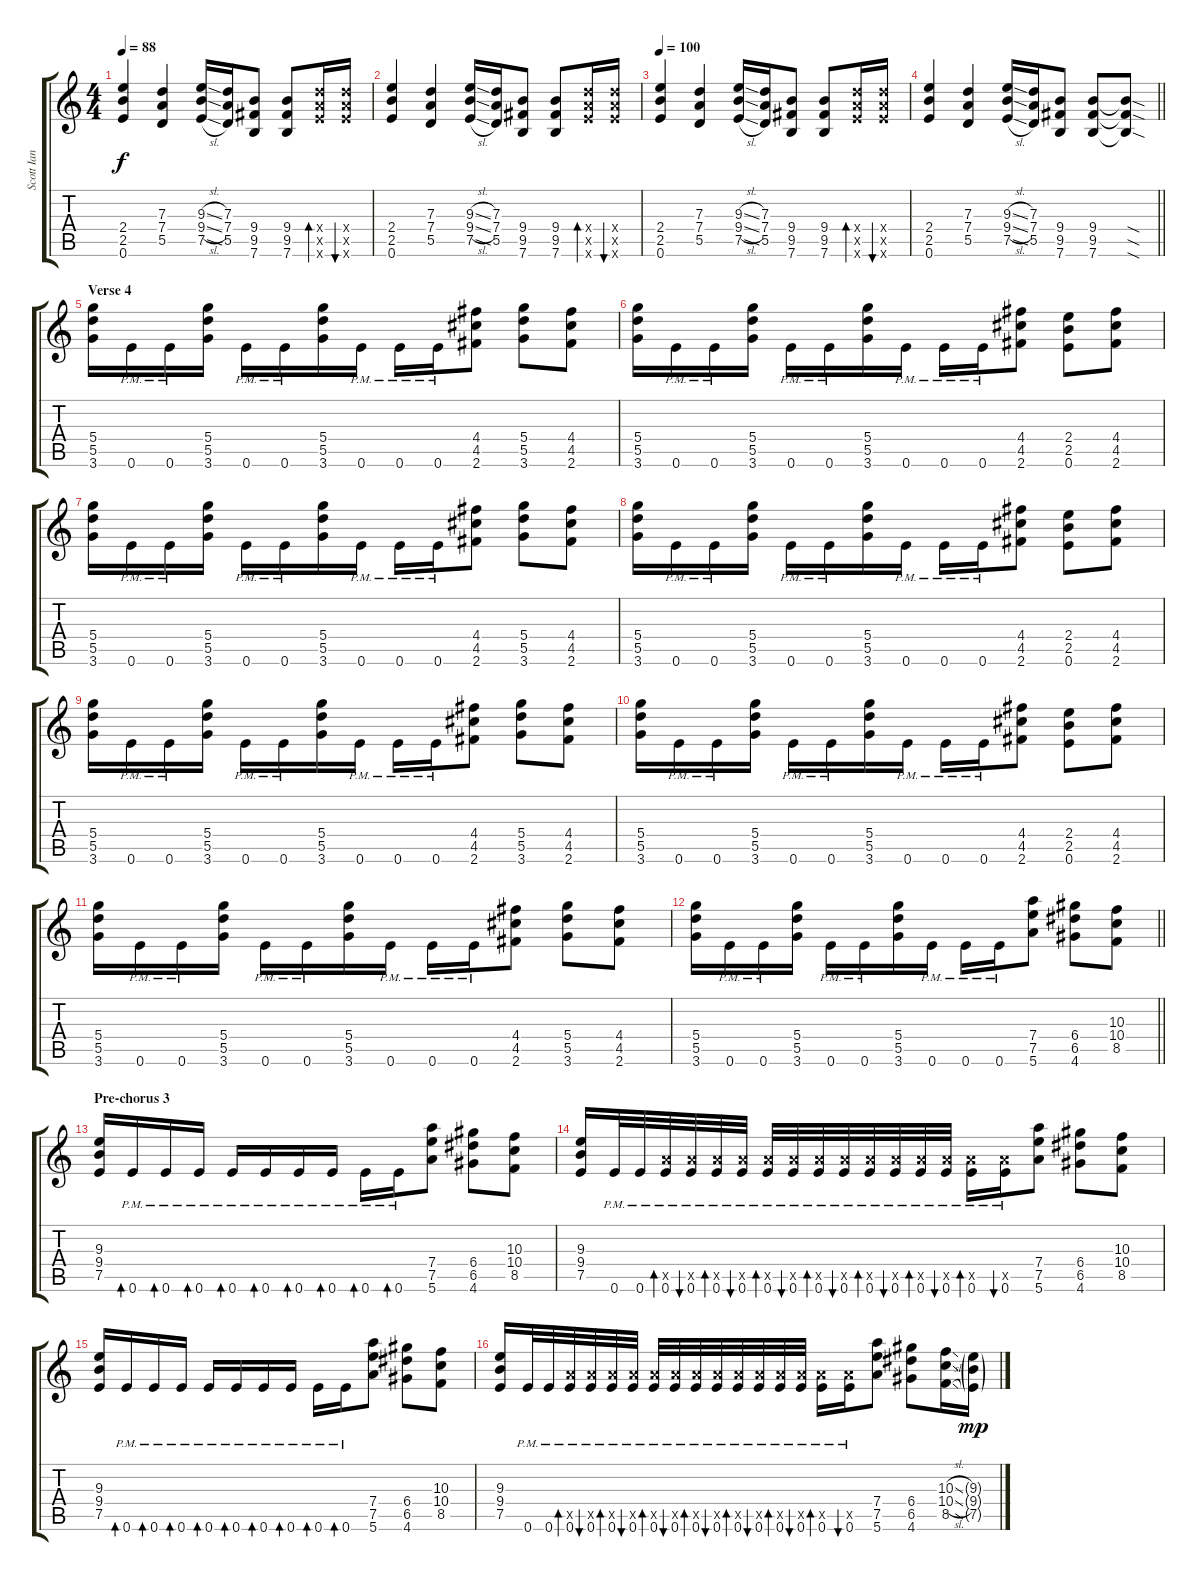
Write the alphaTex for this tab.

\track ("Scott Ian (Guitar Rhythm)" "Scott Ian ") {instrument overdrivenguitar}
\staff {score tabs}
\tuning (E4 B3 G3 D3 A2 E2) {hide}
\ts (4 4)
\tempo 88
\clef g2
\ks c
(2.4 2.5 0.6).4{ot 8vb dy f} (7.3 7.4 5.5).4 (9.3{sl} 9.4{sl} 7.5{sl}).16 (7.3 7.4 5.5).16 (9.4 9.5 7.6).8 (9.4 9.5 7.6).8 (0.4{x} 0.5{x} 0.6{x}).16{bd 120 ot 8vb} (0.4{x} 0.5{x} 0.6{x}).16{bu 120 ot 8vb} |
(2.4 2.5 0.6).4{ot 8vb} (7.3 7.4 5.5).4 (9.3{sl} 9.4{sl} 7.5{sl}).16 (7.3 7.4 5.5).16 (9.4 9.5 7.6).8 (9.4 9.5 7.6).8 (0.4{x} 0.5{x} 0.6{x}).16{bd 120 ot 8vb} (0.4{x} 0.5{x} 0.6{x}).16{bu 120 ot 8vb} |
\tempo 100
(2.4 2.5 0.6).4{ot 8vb} (7.3 7.4 5.5).4 (9.3{sl} 9.4{sl} 7.5{sl}).16 (7.3 7.4 5.5).16 (9.4 9.5 7.6).8 (9.4 9.5 7.6).8 (0.4{x} 0.5{x} 0.6{x}).16{bd 120 ot 8vb} (0.4{x} 0.5{x} 0.6{x}).16{bu 120 ot 8vb} |
\barLineRight lightlight
(2.4 2.5 0.6).4{ot 8vb} (7.3 7.4 5.5).4 (9.3{sl} 9.4{sl} 7.5{sl}).16 (7.3 7.4 5.5).16 (9.4 9.5 7.6).8 (9.4 9.5 7.6).8 (9.4{sod t} 9.5{sod t} 7.6{sod t}).8 |
\section ("" "Verse 4")
(5.4 5.5 3.6).16{ot 8vb} 0.6{pm}.16{ot 8vb} 0.6{pm}.16{ot 8vb} (5.4 5.5 3.6).16{ot 8vb} 0.6{pm}.16{ot 8vb} 0.6{pm}.16{ot 8vb} (5.4 5.5 3.6).16{ot 8vb} 0.6{pm}.16{ot 8vb} 0.6{pm}.16{ot 8vb} 0.6{pm}.16{ot 8vb} (4.4 4.5 2.6).8{ot 8vb} (5.4 5.5 3.6).8{ot 8vb} (4.4 4.5 2.6).8{ot 8vb} |
(5.4 5.5 3.6).16{ot 8vb} 0.6{pm}.16{ot 8vb} 0.6{pm}.16{ot 8vb} (5.4 5.5 3.6).16{ot 8vb} 0.6{pm}.16{ot 8vb} 0.6{pm}.16{ot 8vb} (5.4 5.5 3.6).16{ot 8vb} 0.6{pm}.16{ot 8vb} 0.6{pm}.16{ot 8vb} 0.6{pm}.16{ot 8vb} (4.4 4.5 2.6).8{ot 8vb} (2.4 2.5 0.6).8{ot 8vb} (4.4 4.5 2.6).8{ot 8vb} |
(5.4 5.5 3.6).16{ot 8vb} 0.6{pm}.16{ot 8vb} 0.6{pm}.16{ot 8vb} (5.4 5.5 3.6).16{ot 8vb} 0.6{pm}.16{ot 8vb} 0.6{pm}.16{ot 8vb} (5.4 5.5 3.6).16{ot 8vb} 0.6{pm}.16{ot 8vb} 0.6{pm}.16{ot 8vb} 0.6{pm}.16{ot 8vb} (4.4 4.5 2.6).8{ot 8vb} (5.4 5.5 3.6).8{ot 8vb} (4.4 4.5 2.6).8{ot 8vb} |
(5.4 5.5 3.6).16{ot 8vb} 0.6{pm}.16{ot 8vb} 0.6{pm}.16{ot 8vb} (5.4 5.5 3.6).16{ot 8vb} 0.6{pm}.16{ot 8vb} 0.6{pm}.16{ot 8vb} (5.4 5.5 3.6).16{ot 8vb} 0.6{pm}.16{ot 8vb} 0.6{pm}.16{ot 8vb} 0.6{pm}.16{ot 8vb} (4.4 4.5 2.6).8{ot 8vb} (2.4 2.5 0.6).8{ot 8vb} (4.4 4.5 2.6).8{ot 8vb} |
(5.4 5.5 3.6).16{ot 8vb} 0.6{pm}.16{ot 8vb} 0.6{pm}.16{ot 8vb} (5.4 5.5 3.6).16{ot 8vb} 0.6{pm}.16{ot 8vb} 0.6{pm}.16{ot 8vb} (5.4 5.5 3.6).16{ot 8vb} 0.6{pm}.16{ot 8vb} 0.6{pm}.16{ot 8vb} 0.6{pm}.16{ot 8vb} (4.4 4.5 2.6).8{ot 8vb} (5.4 5.5 3.6).8{ot 8vb} (4.4 4.5 2.6).8{ot 8vb} |
(5.4 5.5 3.6).16{ot 8vb} 0.6{pm}.16{ot 8vb} 0.6{pm}.16{ot 8vb} (5.4 5.5 3.6).16{ot 8vb} 0.6{pm}.16{ot 8vb} 0.6{pm}.16{ot 8vb} (5.4 5.5 3.6).16{ot 8vb} 0.6{pm}.16{ot 8vb} 0.6{pm}.16{ot 8vb} 0.6{pm}.16{ot 8vb} (4.4 4.5 2.6).8{ot 8vb} (2.4 2.5 0.6).8{ot 8vb} (4.4 4.5 2.6).8{ot 8vb} |
(5.4 5.5 3.6).16{ot 8vb} 0.6{pm}.16{ot 8vb} 0.6{pm}.16{ot 8vb} (5.4 5.5 3.6).16{ot 8vb} 0.6{pm}.16{ot 8vb} 0.6{pm}.16{ot 8vb} (5.4 5.5 3.6).16{ot 8vb} 0.6{pm}.16{ot 8vb} 0.6{pm}.16{ot 8vb} 0.6{pm}.16{ot 8vb} (4.4 4.5 2.6).8{ot 8vb} (5.4 5.5 3.6).8{ot 8vb} (4.4 4.5 2.6).8{ot 8vb} |
\barLineRight lightlight
(5.4 5.5 3.6).16{ot 8vb} 0.6{pm}.16{ot 8vb} 0.6{pm}.16{ot 8vb} (5.4 5.5 3.6).16{ot 8vb} 0.6{pm}.16{ot 8vb} 0.6{pm}.16{ot 8vb} (5.4 5.5 3.6).16{ot 8vb} 0.6{pm}.16{ot 8vb} 0.6{pm}.16{ot 8vb} 0.6{pm}.16{ot 8vb} (7.4 7.5 5.6).8{ot 8vb} (6.4 6.5 4.6).8{ot 8vb} (10.3 10.4 8.5).8 |
\section ("" "Pre-chorus 3")
(9.3 9.4 7.5).16 0.6{pm}.16{bd 120 ot 8vb} 0.6{pm}.16{bd 120 ot 8vb} 0.6{pm}.16{bd 120 ot 8vb} 0.6{pm}.16{bd 120 ot 8vb} 0.6{pm}.16{bd 120 ot 8vb} 0.6{pm}.16{bd 120 ot 8vb} 0.6{pm}.16{bd 120 ot 8vb} 0.6{pm}.16{bd 120 ot 8vb} 0.6{pm}.16{bd 120 ot 8vb} (7.4 7.5 5.6).8{ot 8vb} (6.4 6.5 4.6).8{ot 8vb} (10.3 10.4 8.5).8 |
(9.3 9.4 7.5).16 0.6{pm}.32{ot 8vb} 0.6{pm}.32{ot 8vb} (0.5{x} 0.6{pm}).32{bd 60 ot 8vb} (0.5{x} 0.6{pm}).32{bu 60 ot 8vb} (0.5{x} 0.6{pm}).32{bd 60 ot 8vb} (0.5{x} 0.6{pm}).32{bu 60 ot 8vb} (0.5{x} 0.6{pm}).32{bd 60 ot 8vb} (0.5{x} 0.6{pm}).32{bu 60 ot 8vb} (0.5{x} 0.6{pm}).32{bd 60 ot 8vb} (0.5{x} 0.6{pm}).32{bu 60 ot 8vb} (0.5{x} 0.6{pm}).32{bd 60 ot 8vb} (0.5{x} 0.6{pm}).32{bu 60 ot 8vb} (0.5{x} 0.6{pm}).32{bd 60 ot 8vb} (0.5{x} 0.6{pm}).32{bu 60 ot 8vb} (0.5{x} 0.6{pm}).16{bd 120 ot 8vb} (0.5{x} 0.6{pm}).16{bu 120 ot 8vb} (7.4 7.5 5.6).8{ot 8vb} (6.4 6.5 4.6).8{ot 8vb} (10.3 10.4 8.5).8 |
(9.3 9.4 7.5).16 0.6{pm}.16{bd 120 ot 8vb} 0.6{pm}.16{bd 120 ot 8vb} 0.6{pm}.16{bd 120 ot 8vb} 0.6{pm}.16{bd 120 ot 8vb} 0.6{pm}.16{bd 120 ot 8vb} 0.6{pm}.16{bd 120 ot 8vb} 0.6{pm}.16{bd 120 ot 8vb} 0.6{pm}.16{bd 120 ot 8vb} 0.6{pm}.16{bd 120 ot 8vb} (7.4 7.5 5.6).8{ot 8vb} (6.4 6.5 4.6).8{ot 8vb} (10.3 10.4 8.5).8 |
(9.3 9.4 7.5).16 0.6{pm}.32{ot 8vb} 0.6{pm}.32{ot 8vb} (0.5{x} 0.6{pm}).32{bd 60 ot 8vb} (0.5{x} 0.6{pm}).32{bu 60 ot 8vb} (0.5{x} 0.6{pm}).32{bd 60 ot 8vb} (0.5{x} 0.6{pm}).32{bu 60 ot 8vb} (0.5{x} 0.6{pm}).32{bd 60 ot 8vb} (0.5{x} 0.6{pm}).32{bu 60 ot 8vb} (0.5{x} 0.6{pm}).32{bd 60 ot 8vb} (0.5{x} 0.6{pm}).32{bu 60 ot 8vb} (0.5{x} 0.6{pm}).32{bd 60 ot 8vb} (0.5{x} 0.6{pm}).32{bu 60 ot 8vb} (0.5{x} 0.6{pm}).32{bd 60 ot 8vb} (0.5{x} 0.6{pm}).32{bu 60 ot 8vb} (0.5{x} 0.6{pm}).16{bd 120 ot 8vb} (0.5{x} 0.6{pm}).16{bu 120 ot 8vb} (7.4 7.5 5.6).8{ot 8vb} (6.4 6.5 4.6).8{ot 8vb} (10.3{sl} 10.4{sl} 8.5{sl}).16 (9.3{g} 9.4{g} 7.5{g}).16{dy mp}
